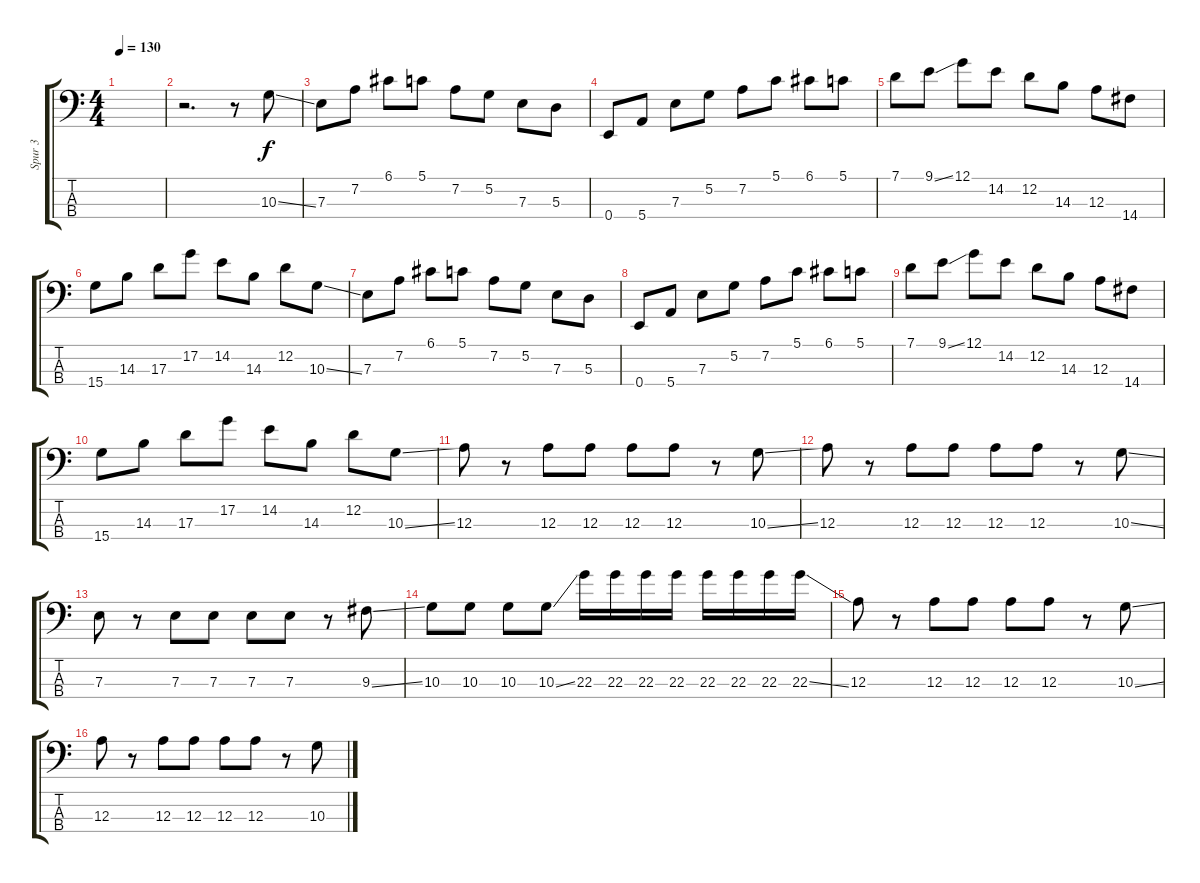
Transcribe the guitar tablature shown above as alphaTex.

\track ("Spur 3" "Spur 3") {instrument electricbassfinger}
\staff {score tabs}
\tuning (G2 D2 A1 E1) {hide}
\ts (4 4)
\tempo 130
\clef f4
\ks c
|
r.2{d} r.8 10.3{ss}.8{instrument electricbassfinger} |
7.3.8 7.2.8 6.1.8 5.1.8 7.2.8 5.2.8 7.3.8 5.3.8 |
0.4.8 5.4.8 7.3.8 5.2.8 7.2.8 5.1.8 6.1.8 5.1.8 |
7.1.8 9.1{ss}.8 12.1.8 14.2.8 12.2.8 14.3.8 12.3.8 14.4.8 |
15.4.8 14.3.8 17.3.8 17.2.8 14.2.8 14.3.8 12.2.8 10.3{ss}.8 |
7.3.8 7.2.8 6.1.8 5.1.8 7.2.8 5.2.8 7.3.8 5.3.8 |
0.4.8 5.4.8 7.3.8 5.2.8 7.2.8 5.1.8 6.1.8 5.1.8 |
7.1.8 9.1{ss}.8 12.1.8 14.2.8 12.2.8 14.3.8 12.3.8 14.4.8 |
15.4.8 14.3.8 17.3.8 17.2.8 14.2.8 14.3.8 12.2.8 10.3{ss}.8 |
12.3.8 r.8 12.3.8 12.3.8 12.3.8 12.3.8 r.8 10.3{ss}.8 |
12.3.8 r.8 12.3.8 12.3.8 12.3.8 12.3.8 r.8 10.3{ss}.8 |
7.3.8 r.8 7.3.8 7.3.8 7.3.8 7.3.8 r.8 9.3{ss}.8 |
10.3.8 10.3.8 10.3.8 10.3{ss}.8 22.3.16 22.3.16 22.3.16 22.3.16 22.3.16 22.3.16 22.3.16 22.3{ss}.16 |
12.3.8 r.8 12.3.8 12.3.8 12.3.8 12.3.8 r.8 10.3{ss}.8 |
12.3.8 r.8 12.3.8 12.3.8 12.3.8 12.3.8 r.8 10.3{ss}.8
